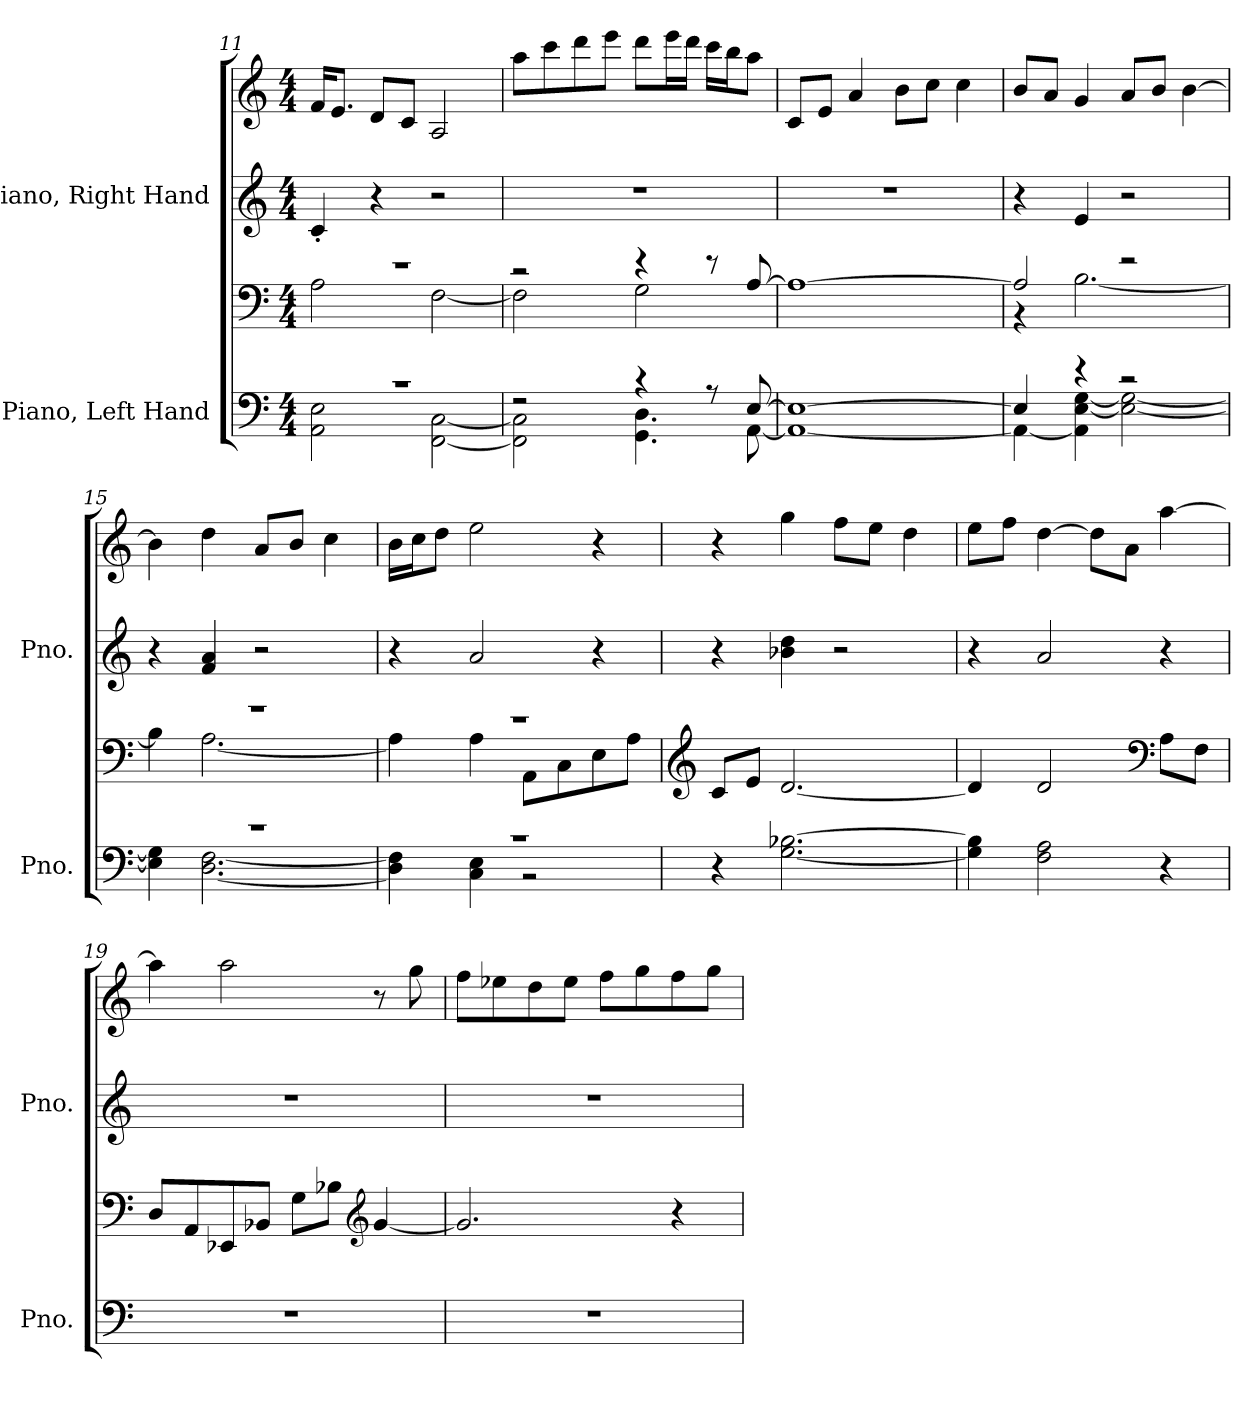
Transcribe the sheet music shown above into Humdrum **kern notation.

**kern	**kern	**kern	**kern
*part2	*part2	*part1	*part1
*staff4	*staff3	*staff2	*staff1
*I"Piano, Left Hand	*	*I"Piano, Right Hand	*
*I'Pno.	*	*I'Pno.	*
*clefF4	*clefF4	*clefG2	*clefG2
*k[]	*k[]	*k[]	*k[]
*M4/4	*M4/4	*M4/4	*M4/4
=11	=11	=11	=11
*^	*^	*	*
1r	2AA\ 2E\	1r	2A\	4c'/	16f/KL
.	.	.	.	.	8.e/J
.	.	.	.	4r	8d/L
.	.	.	.	.	8c/J
.	[2FF\ [2C\	.	[2F\	2r	2A/
!!LO:LB:g=z
=12	=12	=12	=12	=12	=12
2r	2FF\] 2C\]	2r	2F\]	1r	8aa\L
.	.	.	.	.	8ccc\
.	.	.	.	.	8ddd\
.	.	.	.	.	8eee\J
4r	4.GG\ 4.D\	4r	2G\	.	8ddd\L
.	.	.	.	.	16eee\L
.	.	.	.	.	16ddd\JJ
8r	.	8r	.	.	16ccc\LL
.	.	.	.	.	16bb\J
[8E/	[8AA\	[8A/	.	.	8aa\J
*	*	*v	*v	*	*
=13	=13	=13	=13	=13
1E_	1AA_	1A_	1r	8c/L
.	.	.	.	8e/J
.	.	.	.	4a/
.	.	.	.	8b\L
.	.	.	.	8cc\J
.	.	.	.	4cc\
=14	=14	=14	=14	=14
*	*	*^	*	*
4E/]	4AA\_	2A/]	4r	4r	8b/L
.	.	.	.	.	8a/J
4r	4AA\] [4E\ [4G\	.	[2.B\	4e/	4g/
2r	2E\_ 2G\_	2r	.	2r	8a/L
.	.	.	.	.	8b/J
.	.	.	.	.	[4b\
=15	=15	=15	=15	=15	=15
1r	4E\] 4G\]	1r	4B\]	4r	4b\]
.	[2.D\ [2.F\	.	[2.A\	4f/ 4a/	4dd\
.	.	.	.	2r	8a/L
.	.	.	.	.	8b/J
.	.	.	.	.	4cc\
=16	=16	=16	=16	=16	=16
1r	4D\] 4F\]	1r	4A\]	4r	16b\LL
.	.	.	.	.	16cc\J
.	.	.	.	.	8dd\J
.	4C\ 4E\	.	4A\	2a/	2ee\
.	2r	.	8AA\L	.	.
.	.	.	8C\	.	.
.	.	.	8E\	4r	4r
.	.	.	8A\J	.	.
*v	*v	*	*	*	*
*	*v	*v	*	*
!!LO:PB:g=z
=17	=17	=17	=17
*	*clefG2	*	*
4r	8c/L	4r	4r
.	8e/J	.	.
[2.G\ [2.B-X\	[2.d/	4b-X\ 4dd\	4gg\
.	.	2r	8ff\L
.	.	.	8ee\J
.	.	.	4dd\
=18	=18	=18	=18
4G\] 4B-\]	4d/]	4r	8ee\L
.	.	.	8ff\J
2F\ 2A\	2d/	2a/	[4dd\
.	.	.	8dd\L]
.	.	.	8a\J
*	*clefF4	*	*
4r	8A\L	4r	[4aa\
.	8F\J	.	.
=19	=19	=19	=19
1r	8D/L	1r	4aa\]
.	8AA/	.	.
.	8EE-X/	.	2aa\
.	8BB-X/J	.	.
.	8G\L	.	.
.	8B-X\J	.	.
*	*clefG2	*	*
.	[4g/	.	8r
.	.	.	8gg\
=20	=20	=20	=20
1r	2.g/]	1r	8ff\L
.	.	.	8ee-X\
.	.	.	8dd\
.	.	.	8ee-\J
.	.	.	8ff\L
.	.	.	8gg\
.	4r	.	8ff\
.	.	.	8gg\J
=	=	=	=
*-	*-	*-	*-
